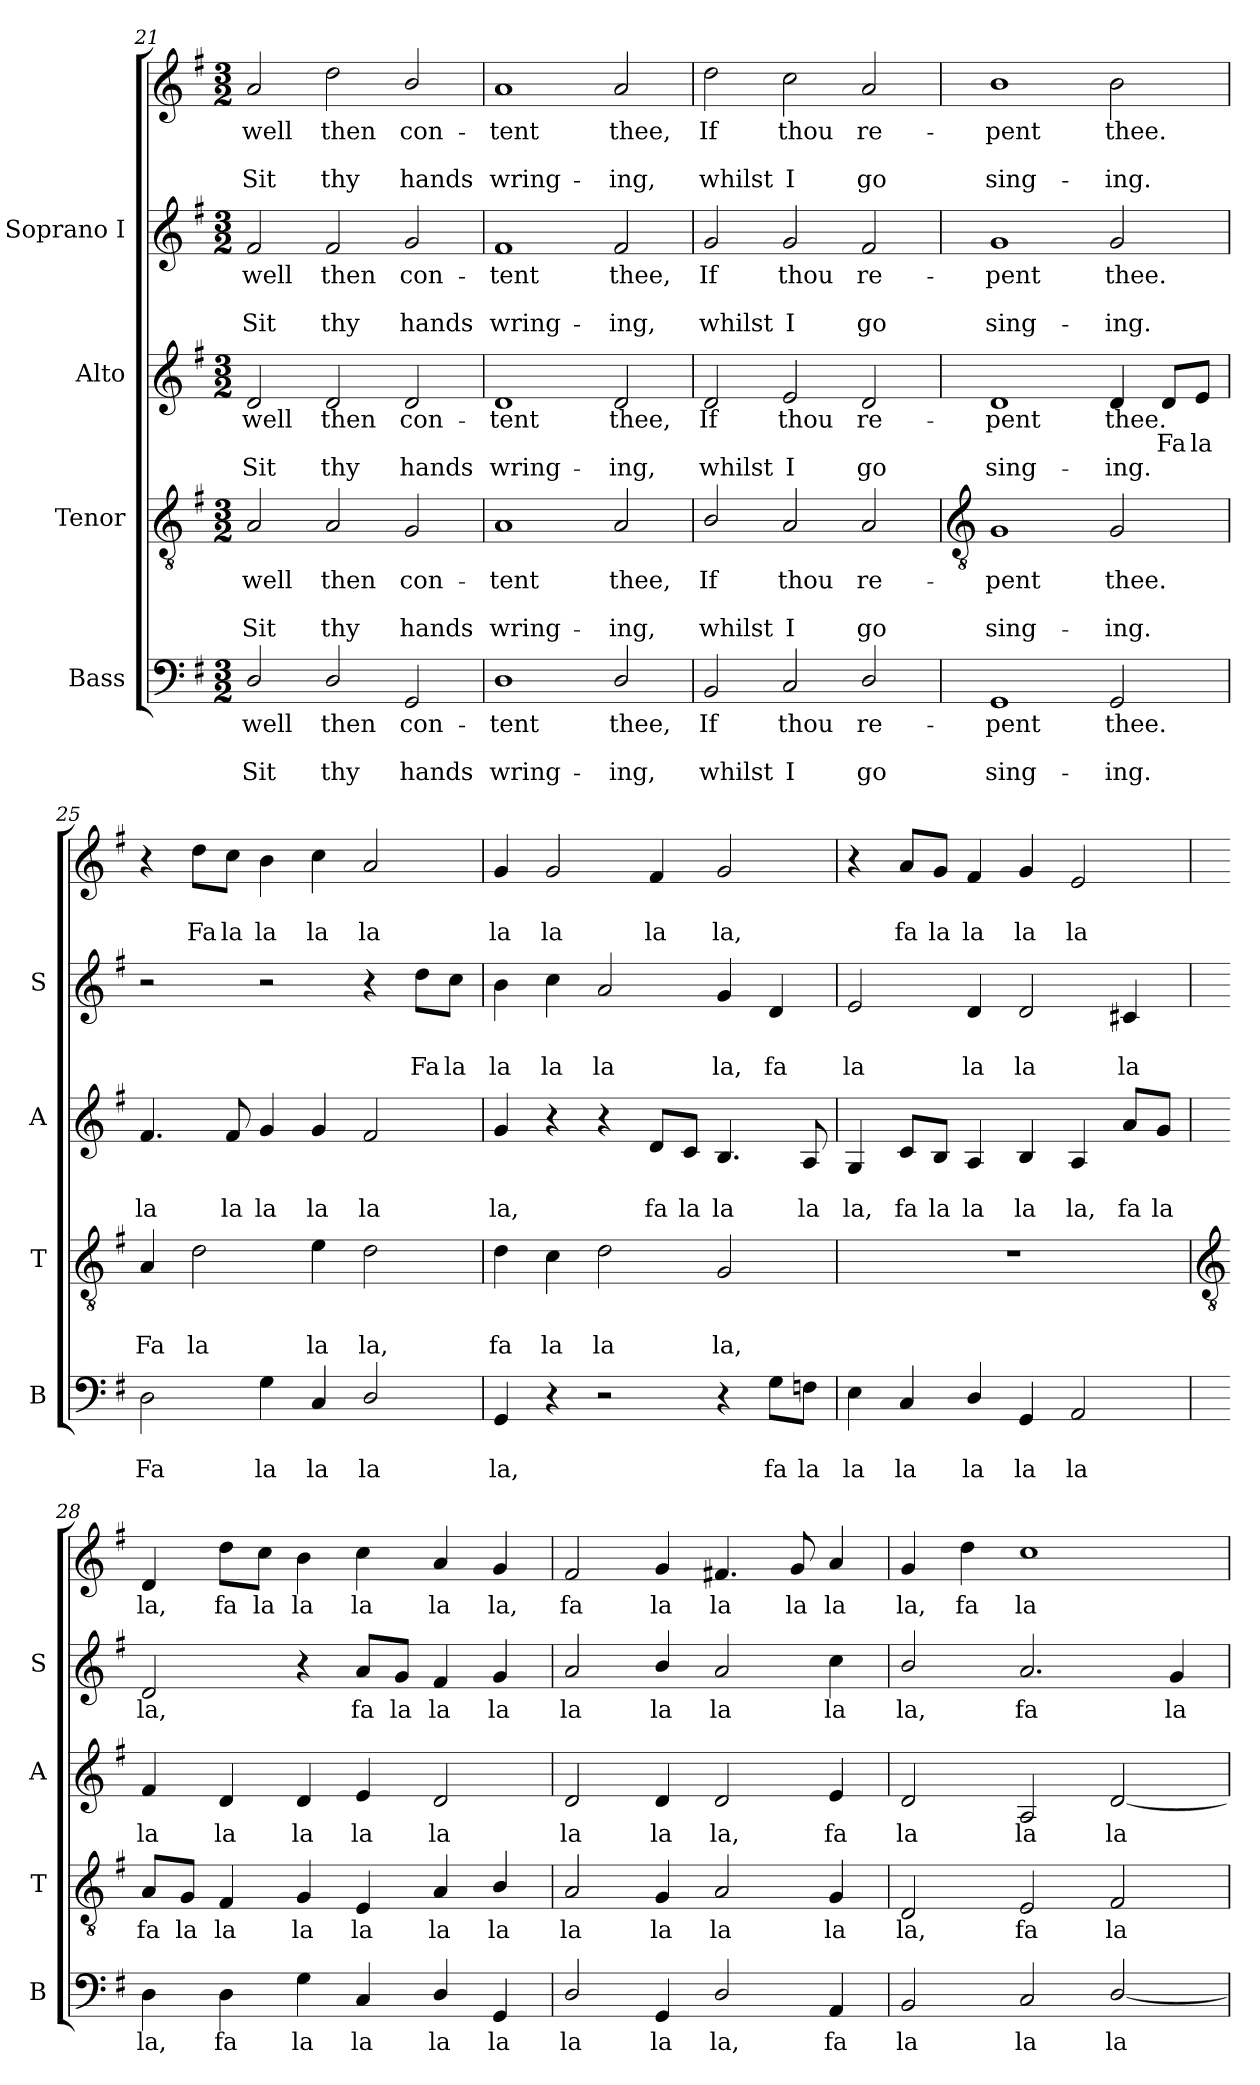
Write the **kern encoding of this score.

**kern	**text	**text	**text	**kern	**text	**text	**text	**kern	**text	**text	**text	**kern	**text	**text	**text	**kern	**text	**text	**text
*part4	*part4	*part4	*part4	*part3	*part3	*part3	*part3	*part2	*part2	*part2	*part2	*part1	*part1	*part1	*part1	*part1	*part1	*part1	*part1
*staff5	*staff5	*staff5	*staff5	*staff4	*staff4	*staff4	*staff4	*staff3	*staff3	*staff3	*staff3	*staff2	*staff2	*staff2	*staff2	*staff1	*staff1	*staff1	*staff1
*I"Bass	*	*	*	*I"Tenor	*	*	*	*I"Alto	*	*	*	*I"Soprano I	*	*	*	*	*	*	*
*I'B	*	*	*	*I'T	*	*	*	*I'A	*	*	*	*I'S	*	*	*	*	*	*	*
*clefF4	*	*	*	*clefGv2	*	*	*	*clefG2	*	*	*	*clefG2	*	*	*	*clefG2	*	*	*
*k[f#]	*	*	*	*k[f#]	*	*	*	*k[f#]	*	*	*	*k[f#]	*	*	*	*k[f#]	*	*	*
*G:	*	*	*	*G:	*	*	*	*G:	*	*	*	*G:	*	*	*	*G:	*	*	*
*M3/2	*	*	*	*M3/2	*	*	*	*M3/2	*	*	*	*M3/2	*	*	*	*M3/2	*	*	*
=21	=21	=21	=21	=21	=21	=21	=21	=21	=21	=21	=21	=21	=21	=21	=21	=21	=21	=21	=21
!	!LO:LY:b	!	!LO:LY:b	!	!LO:LY:b	!	!LO:LY:b	!	!LO:LY:b	!	!LO:LY:b	!	!LO:LY:b	!	!LO:LY:b	!	!LO:LY:b	!	!LO:LY:b
2D/	well	.	Sit	2A	well	.	Sit	2d	well	.	Sit	2f#	well	.	Sit	2a	well	.	Sit
!	!LO:LY:b	!	!LO:LY:b	!	!LO:LY:b	!	!LO:LY:b	!	!LO:LY:b	!	!LO:LY:b	!	!LO:LY:b	!	!LO:LY:b	!	!LO:LY:b	!	!LO:LY:b
2D/	then	.	thy	2A	then	.	thy	2d	then	.	thy	2f#	then	.	thy	2dd	then	.	thy
!	!LO:LY:b	!	!LO:LY:b	!	!LO:LY:b	!	!LO:LY:b	!	!LO:LY:b	!	!LO:LY:b	!	!LO:LY:b	!	!LO:LY:b	!	!LO:LY:b	!	!LO:LY:b
2GG	con-	.	-hands	2G	con-	.	-hands	2d	con-	.	-hands	2g	con-	.	-hands	2b/	con-	.	-hands
=22	=22	=22	=22	=22	=22	=22	=22	=22	=22	=22	=22	=22	=22	=22	=22	=22	=22	=22	=22
!	!LO:LY:b	!	!LO:LY:b	!	!LO:LY:b	!	!LO:LY:b	!	!LO:LY:b	!	!LO:LY:b	!	!LO:LY:b	!	!LO:LY:b	!	!LO:LY:b	!	!LO:LY:b
1D	tent	.	wring-	1A	tent	.	wring-	1d	tent	.	wring-	1f#	tent	.	wring-	1a	tent	.	wring-
!	!LO:LY:b	!	!LO:LY:b	!	!LO:LY:b	!	!LO:LY:b	!	!LO:LY:b	!	!LO:LY:b	!	!LO:LY:b	!	!LO:LY:b	!	!LO:LY:b	!	!LO:LY:b
2D/	-thee,	.	ing,	2A	-thee,	.	ing,	2d	-thee,	.	ing,	2f#	-thee,	.	ing,	2a	-thee,	.	ing,
=23	=23	=23	=23	=23	=23	=23	=23	=23	=23	=23	=23	=23	=23	=23	=23	=23	=23	=23	=23
!	!LO:LY:b	!	!LO:LY:b	!	!LO:LY:b	!	!LO:LY:b	!	!LO:LY:b	!	!LO:LY:b	!	!LO:LY:b	!	!LO:LY:b	!	!LO:LY:b	!	!LO:LY:b
2BB	If	.	whilst	2B/	If	.	whilst	2d	If	.	whilst	2g	If	.	whilst	2dd	If	.	whilst
!	!LO:LY:b	!	!LO:LY:b	!	!LO:LY:b	!	!LO:LY:b	!	!LO:LY:b	!	!LO:LY:b	!	!LO:LY:b	!	!LO:LY:b	!	!LO:LY:b	!	!LO:LY:b
2C	thou	.	I	2A	thou	.	I	2e	thou	.	I	2g	thou	.	I	2cc	thou	.	I
!	!LO:LY:b	!	!LO:LY:b	!	!LO:LY:b	!	!LO:LY:b	!	!LO:LY:b	!	!LO:LY:b	!	!LO:LY:b	!	!LO:LY:b	!	!LO:LY:b	!	!LO:LY:b
2D/	re-	.	-go	2A	re-	.	-go	2d	re-	.	-go	2f#	re-	.	-go	2a	re-	.	-go
!!LO:LB:g=z
=24	=24	=24	=24	=24	=24	=24	=24	=24	=24	=24	=24	=24	=24	=24	=24	=24	=24	=24	=24
*	*	*	*	*clefGv2	*	*	*	*	*	*	*	*	*	*	*	*	*	*	*
!	!LO:LY:b	!	!LO:LY:b	!	!LO:LY:b	!	!LO:LY:b	!	!LO:LY:b	!	!LO:LY:b	!	!LO:LY:b	!	!LO:LY:b	!	!LO:LY:b	!	!LO:LY:b
1GG	pent	.	sing-	1G	pent	.	sing-	1d	pent	.	sing-	1g	pent	.	sing-	1b	pent	.	sing-
!	!LO:LY:b	!	!LO:LY:b	!	!LO:LY:b	!	!LO:LY:b	!	!LO:LY:b	!	!LO:LY:b	!	!LO:LY:b	!	!LO:LY:b	!	!LO:LY:b	!	!LO:LY:b
2GG	-thee.	.	ing.	2G	-thee.	.	ing.	4d	-thee.	.	ing.	2g	-thee.	.	ing.	2b	-thee.	.	ing.
!	!	!	!	!	!	!	!	!	!	!LO:LY:b	!	!	!	!	!	!	!	!	!
.	.	.	.	.	.	.	.	8d/L	.	Fa	.	.	.	.	.	.	.	.	.
!	!	!	!	!	!	!	!	!	!	!LO:LY:b	!	!	!	!	!	!	!	!	!
.	.	.	.	.	.	.	.	8e/J	.	la	.	.	.	.	.	.	.	.	.
=25	=25	=25	=25	=25	=25	=25	=25	=25	=25	=25	=25	=25	=25	=25	=25	=25	=25	=25	=25
!	!	!LO:LY:b	!	!	!	!LO:LY:b	!	!	!	!LO:LY:b	!	!	!	!	!	!	!	!	!
2D	.	Fa	.	4A	.	Fa	.	4.f#	.	la	.	2r	.	.	.	4r	.	.	.
!	!	!	!	!	!	!LO:LY:b	!	!	!	!	!	!	!	!	!	!	!	!LO:LY:b	!
.	.	.	.	2d	.	la	.	.	.	.	.	.	.	.	.	8dd\L	.	Fa	.
!	!	!	!	!	!	!	!	!	!	!LO:LY:b	!	!	!	!	!	!	!	!LO:LY:b	!
.	.	.	.	.	.	.	.	8f#	.	la	.	.	.	.	.	8cc\J	.	la	.
!	!	!LO:LY:b	!	!	!	!	!	!	!	!LO:LY:b	!	!	!	!	!	!	!	!LO:LY:b	!
4G	.	la	.	.	.	.	.	4g	.	la	.	2r	.	.	.	4b	.	la	.
!	!	!LO:LY:b	!	!	!	!LO:LY:b	!	!	!	!LO:LY:b	!	!	!	!	!	!	!	!LO:LY:b	!
4C	.	la	.	4e	.	la	.	4g	.	la	.	.	.	.	.	4cc	.	la	.
!	!	!LO:LY:b	!	!	!	!LO:LY:b	!	!	!	!LO:LY:b	!	!	!	!	!	!	!	!LO:LY:b	!
2D/	.	la	.	2d	.	la,	.	2f#	.	la	.	4r	.	.	.	2a	.	la	.
!	!	!	!	!	!	!	!	!	!	!	!	!	!	!LO:LY:b	!	!	!	!	!
.	.	.	.	.	.	.	.	.	.	.	.	8dd\L	.	Fa	.	.	.	.	.
!	!	!	!	!	!	!	!	!	!	!	!	!	!	!LO:LY:b	!	!	!	!	!
.	.	.	.	.	.	.	.	.	.	.	.	8cc\J	.	la	.	.	.	.	.
=26	=26	=26	=26	=26	=26	=26	=26	=26	=26	=26	=26	=26	=26	=26	=26	=26	=26	=26	=26
!	!	!LO:LY:b	!	!	!	!LO:LY:b	!	!	!	!LO:LY:b	!	!	!	!LO:LY:b	!	!	!	!LO:LY:b	!
4GG	.	la,	.	4d	.	fa	.	4g	.	la,	.	4b	.	la	.	4g	.	la	.
!	!	!	!	!	!	!LO:LY:b	!	!	!	!	!	!	!	!LO:LY:b	!	!	!	!LO:LY:b	!
4r	.	.	.	4c	.	la	.	4r	.	.	.	4cc	.	la	.	2g	.	la	.
!	!	!	!	!	!	!LO:LY:b	!	!	!	!	!	!	!	!LO:LY:b	!	!	!	!	!
2r	.	.	.	2d	.	la	.	4r	.	.	.	2a	.	la	.	.	.	.	.
!	!	!	!	!	!	!	!	!	!	!LO:LY:b	!	!	!	!	!	!	!	!LO:LY:b	!
.	.	.	.	.	.	.	.	8d/L	.	fa	.	.	.	.	.	4f#	.	la	.
!	!	!	!	!	!	!	!	!	!	!LO:LY:b	!	!	!	!	!	!	!	!	!
.	.	.	.	.	.	.	.	8c/J	.	la	.	.	.	.	.	.	.	.	.
!	!	!	!	!	!	!LO:LY:b	!	!	!	!LO:LY:b	!	!	!	!LO:LY:b	!	!	!	!LO:LY:b	!
4r	.	.	.	2G	.	la,	.	4.B	.	la	.	4g	.	la,	.	2g	.	la,	.
!	!	!LO:LY:b	!	!	!	!	!	!	!	!	!	!	!	!LO:LY:b	!	!	!	!	!
8G\L	.	fa	.	.	.	.	.	.	.	.	.	4d	.	fa	.	.	.	.	.
!	!	!LO:LY:b	!	!	!	!	!	!	!	!LO:LY:b	!	!	!	!	!	!	!	!	!
8Fn\J	.	la	.	.	.	.	.	8A	.	la	.	.	.	.	.	.	.	.	.
=27	=27	=27	=27	=27	=27	=27	=27	=27	=27	=27	=27	=27	=27	=27	=27	=27	=27	=27	=27
!	!	!LO:LY:b	!	!LO:N:vis=1	!	!	!	!	!	!LO:LY:b	!	!	!	!LO:LY:b	!	!	!	!	!
4E	.	la	.	1.r	.	.	.	4G	.	la,	.	2e	.	la	.	4r	.	.	.
!	!	!LO:LY:b	!	!	!	!	!	!	!	!LO:LY:b	!	!	!	!	!	!	!	!LO:LY:b	!
4C	.	la	.	.	.	.	.	8c/L	.	fa	.	.	.	.	.	8a/L	.	fa	.
!	!	!	!	!	!	!	!	!	!	!LO:LY:b	!	!	!	!	!	!	!	!LO:LY:b	!
.	.	.	.	.	.	.	.	8B/J	.	la	.	.	.	.	.	8g/J	.	la	.
!	!	!LO:LY:b	!	!	!	!	!	!	!	!LO:LY:b	!	!	!	!LO:LY:b	!	!	!	!LO:LY:b	!
4D/	.	la	.	.	.	.	.	4A	.	la	.	4d	.	la	.	4f#	.	la	.
!	!	!LO:LY:b	!	!	!	!	!	!	!	!LO:LY:b	!	!	!	!LO:LY:b	!	!	!	!LO:LY:b	!
4GG	.	la	.	.	.	.	.	4B	.	la	.	2d	.	la	.	4g	.	la	.
!	!	!LO:LY:b	!	!	!	!	!	!	!	!LO:LY:b	!	!	!	!	!	!	!	!LO:LY:b	!
2AA	.	la	.	.	.	.	.	4A	.	la,	.	.	.	.	.	2e	.	la	.
!	!	!	!	!	!	!	!	!	!	!LO:LY:b	!	!	!	!LO:LY:b	!	!	!	!	!
.	.	.	.	.	.	.	.	8a/L	.	fa	.	4c#X	.	la	.	.	.	.	.
!	!	!	!	!	!	!	!	!	!	!LO:LY:b	!	!	!	!	!	!	!	!	!
.	.	.	.	.	.	.	.	8g/J	.	la	.	.	.	.	.	.	.	.	.
!!LO:LB:g=z
=28	=28	=28	=28	=28	=28	=28	=28	=28	=28	=28	=28	=28	=28	=28	=28	=28	=28	=28	=28
*	*	*	*	*clefGv2	*	*	*	*	*	*	*	*	*	*	*	*	*	*	*
!	!LO:LY:b	!	!	!	!LO:LY:b	!	!	!	!LO:LY:b	!	!	!	!LO:LY:b	!	!	!	!LO:LY:b	!	!
4D	la,	.	.	8A/L	fa	.	.	4f#	la	.	.	2d	la,	.	.	4d	la,	.	.
!	!	!	!	!	!LO:LY:b	!	!	!	!	!	!	!	!	!	!	!	!	!	!
.	.	.	.	8G/J	la	.	.	.	.	.	.	.	.	.	.	.	.	.	.
!	!LO:LY:b	!	!	!	!LO:LY:b	!	!	!	!LO:LY:b	!	!	!	!	!	!	!	!LO:LY:b	!	!
4D	fa	.	.	4F#	la	.	.	4d	la	.	.	.	.	.	.	8dd\L	fa	.	.
!	!	!	!	!	!	!	!	!	!	!	!	!	!	!	!	!	!LO:LY:b	!	!
.	.	.	.	.	.	.	.	.	.	.	.	.	.	.	.	8cc\J	la	.	.
!	!LO:LY:b	!	!	!	!LO:LY:b	!	!	!	!LO:LY:b	!	!	!	!	!	!	!	!LO:LY:b	!	!
4G	la	.	.	4G	la	.	.	4d	la	.	.	4r	.	.	.	4b	la	.	.
!	!LO:LY:b	!	!	!	!LO:LY:b	!	!	!	!LO:LY:b	!	!	!	!LO:LY:b	!	!	!	!LO:LY:b	!	!
4C	la	.	.	4E	la	.	.	4e	la	.	.	8a/L	fa	.	.	4cc	la	.	.
!	!	!	!	!	!	!	!	!	!	!	!	!	!LO:LY:b	!	!	!	!	!	!
.	.	.	.	.	.	.	.	.	.	.	.	8g/J	la	.	.	.	.	.	.
!	!LO:LY:b	!	!	!	!LO:LY:b	!	!	!	!LO:LY:b	!	!	!	!LO:LY:b	!	!	!	!LO:LY:b	!	!
4D/	la	.	.	4A	la	.	.	2d	la	.	.	4f#	la	.	.	4a	la	.	.
!	!LO:LY:b	!	!	!	!LO:LY:b	!	!	!	!	!	!	!	!LO:LY:b	!	!	!	!LO:LY:b	!	!
4GG	la	.	.	4B/	la	.	.	.	.	.	.	4g	la	.	.	4g	la,	.	.
=29	=29	=29	=29	=29	=29	=29	=29	=29	=29	=29	=29	=29	=29	=29	=29	=29	=29	=29	=29
!	!LO:LY:b	!	!	!	!LO:LY:b	!	!	!	!LO:LY:b	!	!	!	!LO:LY:b	!	!	!	!LO:LY:b	!	!
2D/	la	.	.	2A	la	.	.	2d	la	.	.	2a	la	.	.	2f#	fa	.	.
!	!LO:LY:b	!	!	!	!LO:LY:b	!	!	!	!LO:LY:b	!	!	!	!LO:LY:b	!	!	!	!LO:LY:b	!	!
4GG	la	.	.	4G	la	.	.	4d	la	.	.	4b/	la	.	.	4g	la	.	.
!	!LO:LY:b	!	!	!	!LO:LY:b	!	!	!	!LO:LY:b	!	!	!	!LO:LY:b	!	!	!	!LO:LY:b	!	!
2D/	la,	.	.	2A	la	.	.	2d	la,	.	.	2a	la	.	.	4.f#X	la	.	.
!	!	!	!	!	!	!	!	!	!	!	!	!	!	!	!	!	!LO:LY:b	!	!
.	.	.	.	.	.	.	.	.	.	.	.	.	.	.	.	8g	la	.	.
!	!LO:LY:b	!	!	!	!LO:LY:b	!	!	!	!LO:LY:b	!	!	!	!LO:LY:b	!	!	!	!LO:LY:b	!	!
4AA	fa	.	.	4G	la	.	.	4e	fa	.	.	4cc	la	.	.	4a	la	.	.
=30	=30	=30	=30	=30	=30	=30	=30	=30	=30	=30	=30	=30	=30	=30	=30	=30	=30	=30	=30
!	!LO:LY:b	!	!	!	!LO:LY:b	!	!	!	!LO:LY:b	!	!	!	!LO:LY:b	!	!	!	!LO:LY:b	!	!
2BB	la	.	.	2D	la,	.	.	2d	la	.	.	2b/	la,	.	.	4g	la,	.	.
!	!	!	!	!	!	!	!	!	!	!	!	!	!	!	!	!	!LO:LY:b	!	!
.	.	.	.	.	.	.	.	.	.	.	.	.	.	.	.	4dd	fa	.	.
!	!LO:LY:b	!	!	!	!LO:LY:b	!	!	!	!LO:LY:b	!	!	!	!LO:LY:b	!	!	!	!LO:LY:b	!	!
2C	la	.	.	2E	fa	.	.	2A	la	.	.	2.a	fa	.	.	1cc	la	.	.
!	!LO:LY:b	!	!	!	!LO:LY:b	!	!	!	!LO:LY:b	!	!	!	!	!	!	!	!	!	!
[2D/	la	.	.	2F#	la	.	.	[2d	la	.	.	.	.	.	.	.	.	.	.
!	!	!	!	!	!	!	!	!	!	!	!	!	!LO:LY:b	!	!	!	!	!	!
.	.	.	.	.	.	.	.	.	.	.	.	4g	la	.	.	.	.	.	.
=	=	=	=	=	=	=	=	=	=	=	=	=	=	=	=	=	=	=	=
*-	*-	*-	*-	*-	*-	*-	*-	*-	*-	*-	*-	*-	*-	*-	*-	*-	*-	*-	*-
